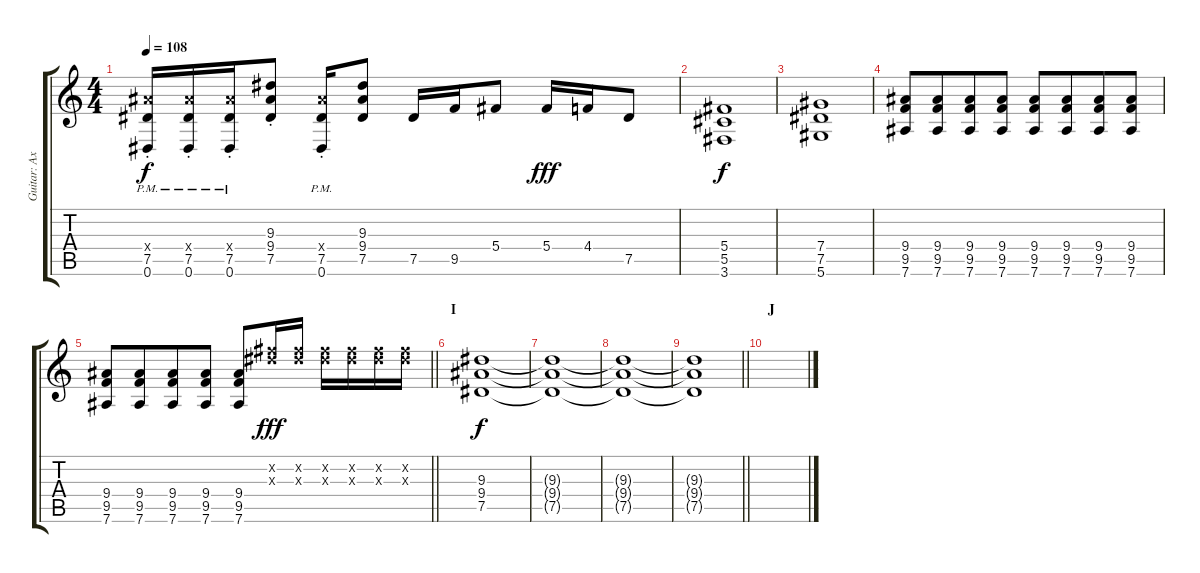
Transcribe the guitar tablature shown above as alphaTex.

\track ("Guitar: Axel" "Guitar: Ax") {instrument overdrivenguitar}
\staff {score tabs}
\tuning (Eb4 Bb3 Gb3 Db3 Ab2 Eb2) {hide}
\ts (4 4)
\tempo 108
\clef g2
\ks c
(9.4{pm st x} 7.5{pm st} 0.6{pm st}).16{dy f} (9.4{pm st x} 7.5{pm st} 0.6{pm st}).16 (9.4{pm st x} 7.5{pm st} 0.6{pm st}).16 (9.3{st} 9.4{st} 7.5{st}).8 (9.4{pm st x} 7.5{pm st} 0.6{pm st}).16 (9.3 9.4 7.5).8 7.5.16 9.5.16 5.4.8 5.4.16{dy fff} 4.4.16 7.5.8 |
(5.4 5.5 3.6).1{dy f} |
(7.4 7.5 5.6).1 |
(9.4 9.5 7.6).8 (9.4 9.5 7.6).8{beam merge} (9.4 9.5 7.6).8 (9.4 9.5 7.6).8 (9.4 9.5 7.6).8 (9.4 9.5 7.6).8{beam merge} (9.4 9.5 7.6).8 (9.4 9.5 7.6).8 |
\barLineRight lightlight
(9.4 9.5 7.6).8 (9.4 9.5 7.6).8{beam merge} (9.4 9.5 7.6).8 (9.4 9.5 7.6).8 (9.4 9.5 7.6).8 (8.2{x} 9.3{x}).16{dy fff} (8.2{x} 9.3{x}).16 (8.2{x} 9.3{x}).16 (8.2{x} 9.3{x}).16 (8.2{x} 9.3{x}).16 (8.2{x} 9.3{x}).16 |
\section ("" "I")
(9.3 9.4 7.5).1{dy f volume 2} |
(9.3{t} 9.4{t} 7.5{t}).1 |
(9.3{t} 9.4{t} 7.5{t}).1 |
\barLineRight lightlight
(9.3{t} 9.4{t} 7.5{t}).1 |
\section ("" "J")
